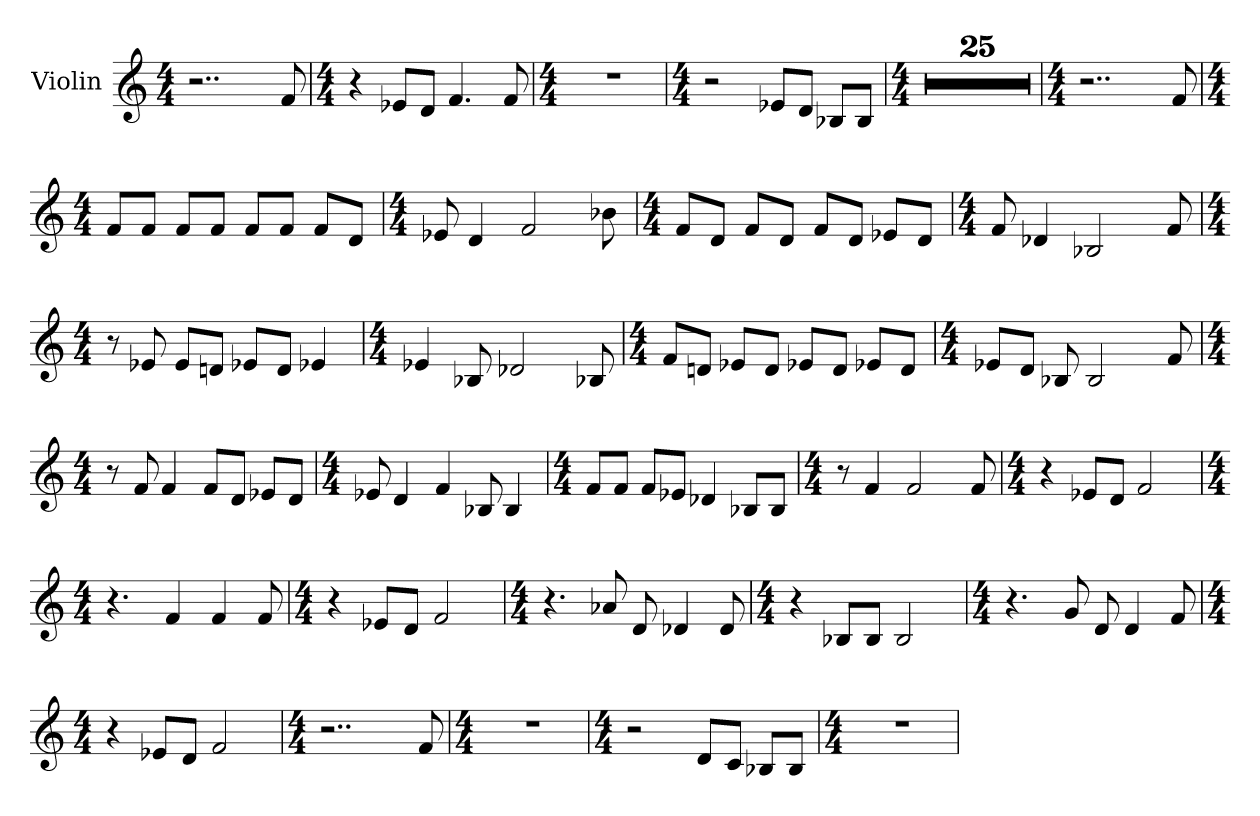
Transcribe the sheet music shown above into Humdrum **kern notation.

**kern
*part1
*staff1
*I"Violin
*I'Vln
*M4/4
=
2..r
8f
=
*M4/4
4r
8e-XL
8dJ
4.f
8f
=
*M4/4
1r
=
*M4/4
2r
8e-XL
8dJ
8B-XL
8B-J
=
*M4/4
1r
=
*M4/4
1r
=
*M4/4
1r
=
*M4/4
1r
=
*M4/4
1r
=
*M4/4
1r
=
*M4/4
1r
=
*M4/4
1r
=
*M4/4
1r
=
*M4/4
1r
=
*M4/4
1r
=
*M4/4
1r
=
*M4/4
1r
=
*M4/4
1r
=
*M4/4
1r
=
*M4/4
1r
=
*M4/4
1r
=
*M4/4
1r
=
*M4/4
1r
=
*M4/4
1r
=
*M4/4
1r
=
*M4/4
1r
=
*M4/4
1r
=
*M4/4
1r
=
*M4/4
1r
=
*M4/4
2..r
8f
=
*M4/4
8fL
8fJ
8fL
8fJ
8fL
8fJ
8fL
8dJ
=
*M4/4
8e-X
4d
2f
8b-X
=
*M4/4
8fL
8dJ
8fL
8dJ
8fL
8dJ
8e-XL
8dJ
=
*M4/4
8f
4d-X
2B-X
8f
=
*M4/4
8r
8e-X
8e-L
8dnJ
8e-XL
8dJ
4e-X
=
*M4/4
4e-X
8B-X
2d-X
8B-X
=
*M4/4
8fL
8dnJ
8e-XL
8dJ
8e-XL
8dJ
8e-XL
8dJ
=
*M4/4
8e-XL
8dJ
8B-X
2B-
8f
=
*M4/4
8r
8f
4f
8fL
8dJ
8e-XL
8dJ
=
*M4/4
8e-X
4d
4f
8B-X
4B-
=
*M4/4
8fL
8fJ
8fL
8e-XJ
4d-X
8B-XL
8B-J
=
*M4/4
8r
4f
2f
8f
=
*M4/4
4r
8e-XL
8dJ
2f
=
*M4/4
4.r
4f
4f
8f
=
*M4/4
4r
8e-XL
8dJ
2f
=
*M4/4
4.r
8a-X
8d
4d-X
8d-
=
*M4/4
4r
8B-XL
8B-J
2B-
=
*M4/4
4.r
8g
8d
4d
8f
=
*M4/4
4r
8e-XL
8dJ
2f
=
*M4/4
2..r
8f
=
*M4/4
1r
=
*M4/4
2r
8dL
8cJ
8B-XL
8B-J
=
*M4/4
1r
=
*-
